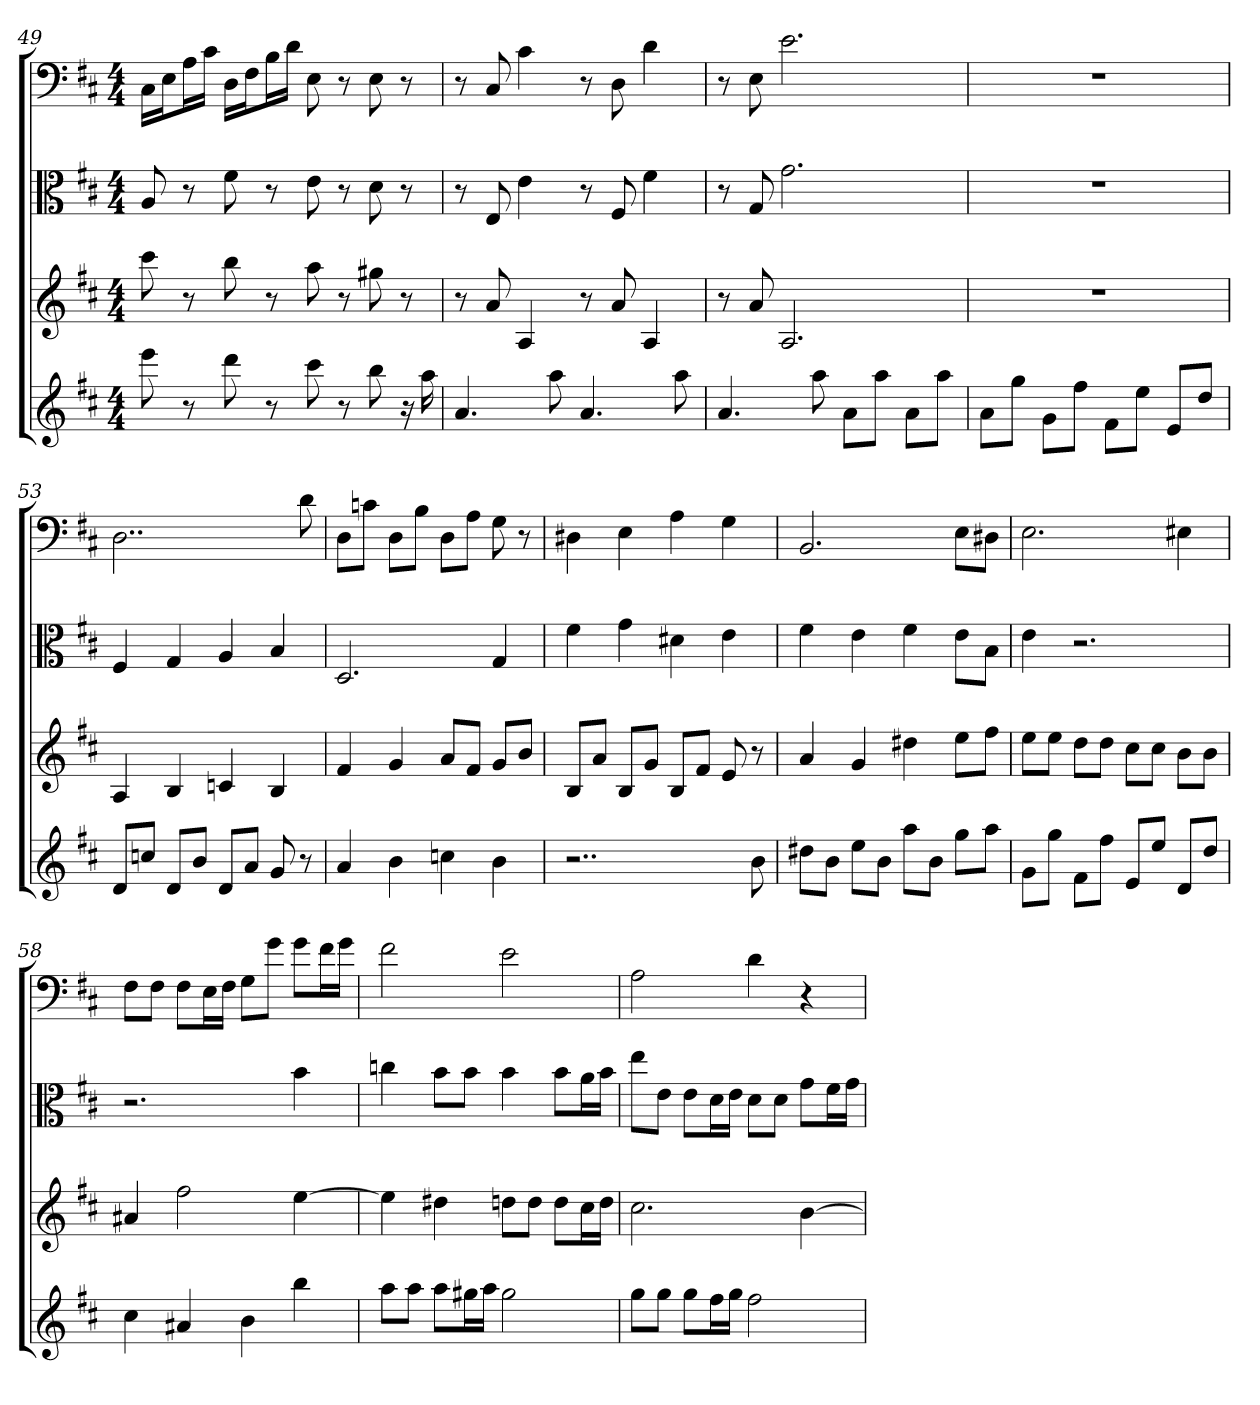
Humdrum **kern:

**kern	**kern	**kern	**kern
*part4	*part3	*part2	*part1
*staff4	*staff3	*staff2	*staff1
*	*	*clefC3	*clefF4
*k[f#c#]	*k[f#c#]	*k[f#c#]	*k[f#c#]
*D:	*D:	*D:	*D:
*M4/4	*M4/4	*M4/4	*M4/4
=49	=49	=49	=49
8eee	8ccc#	8A	16C#\LL
.	.	.	16E\J
8r	8r	8r	16A\L
.	.	.	16c#\JJ
8ddd	8bb	8f#	16D\LL
.	.	.	16F#\J
8r	8r	8r	16B\L
.	.	.	16d\JJ
8ccc#	8aa	8e	8E
8r	8r	8r	8r
8bb	8gg#X	8d	8E
16r	8r	8r	8r
16aa	.	.	.
=50	=50	=50	=50
4.a	8r	8r	8r
.	8a	8E	8C#
.	4A	4e	4c#
8aa	.	.	.
4.a	8r	8r	8r
.	8a	8F#	8D
.	4A	4f#	4d
8aa	.	.	.
=51	=51	=51	=51
4.a	8r	8r	8r
.	8a	8G	8E
.	2.A	2.g	2.e
8aa	.	.	.
8aL	.	.	.
8aaJ	.	.	.
8aL	.	.	.
8aaJ	.	.	.
=52	=52	=52	=52
8aL	1r	1r	1r
8ggJ	.	.	.
8gL	.	.	.
8ff#J	.	.	.
8f#L	.	.	.
8eeJ	.	.	.
8eL	.	.	.
8ddJ	.	.	.
=53	=53	=53	=53
8dL	4A	4F#	2..D
8ccnJ	.	.	.
8dL	4B	4G	.
8bJ	.	.	.
8dL	4cn	4A	.
8aJ	.	.	.
8g	4B	4B	.
8r	.	.	8d
=54	=54	=54	=54
4a	4f#	2.D	8D\L
.	.	.	8cn\J
4b	4g	.	8D\L
.	.	.	8B\J
4ccn	8aL	.	8D\L
.	8f#J	.	8A\J
4b	8gL	4G	8G
.	8bJ	.	8r
=55	=55	=55	=55
2..r	8BL	4f#	4D#X
.	8aJ	.	.
.	8BL	4g	4E
.	8gJ	.	.
.	8BL	4d#X	4A
.	8f#J	.	.
.	8e	4e	4G
8b	8r	.	.
=56	=56	=56	=56
8dd#XL	4a	4f#	2.BB
8bJ	.	.	.
8eeL	4g	4e	.
8bJ	.	.	.
8aaL	4dd#X	4f#	.
8bJ	.	.	.
8ggL	8eeL	8e\L	8E\L
8aaJ	8ff#J	8B\J	8D#X\J
=57	=57	=57	=57
8gL	8eeL	4e	2.E
8ggJ	8eeJ	.	.
8f#L	8ddL	2.r	.
8ff#J	8ddJ	.	.
8eL	8cc#L	.	.
8eeJ	8cc#J	.	.
8dL	8bL	.	4E#X
8ddJ	8bJ	.	.
=58	=58	=58	=58
4cc#	4a#X	2.r	8F#\L
.	.	.	8F#\J
4a#X	2ff#	.	8F#\L
.	.	.	16E\L
.	.	.	16F#\JJ
4b	.	.	8G\L
.	.	.	8g\J
4bb	[4ee	4b	8g\L
.	.	.	16f#\L
.	.	.	16g\JJ
=59	=59	=59	=59
8aaL	4ee]	4ccn	2f#
8aaJ	.	.	.
8aaL	4dd#X	8b\L	.
16gg#XL	.	8b\J	.
16aaJJ	.	.	.
2gg#	8ddnL	4b	2e
.	8ddJ	.	.
.	8ddL	8b\L	.
.	16cc#L	16a\L	.
.	16ddJJ	16b\JJ	.
=60	=60	=60	=60
8ggL	2.cc#	8ee\L	2A
8ggJ	.	8e\J	.
8ggL	.	8e\L	.
16ff#L	.	16d\L	.
16ggJJ	.	16e\JJ	.
2ff#	.	8d\L	4d
.	.	8d\J	.
.	[4b	8g\L	4r
.	.	16f#\L	.
.	.	16g\JJ	.
=	=	=	=
*-	*-	*-	*-
